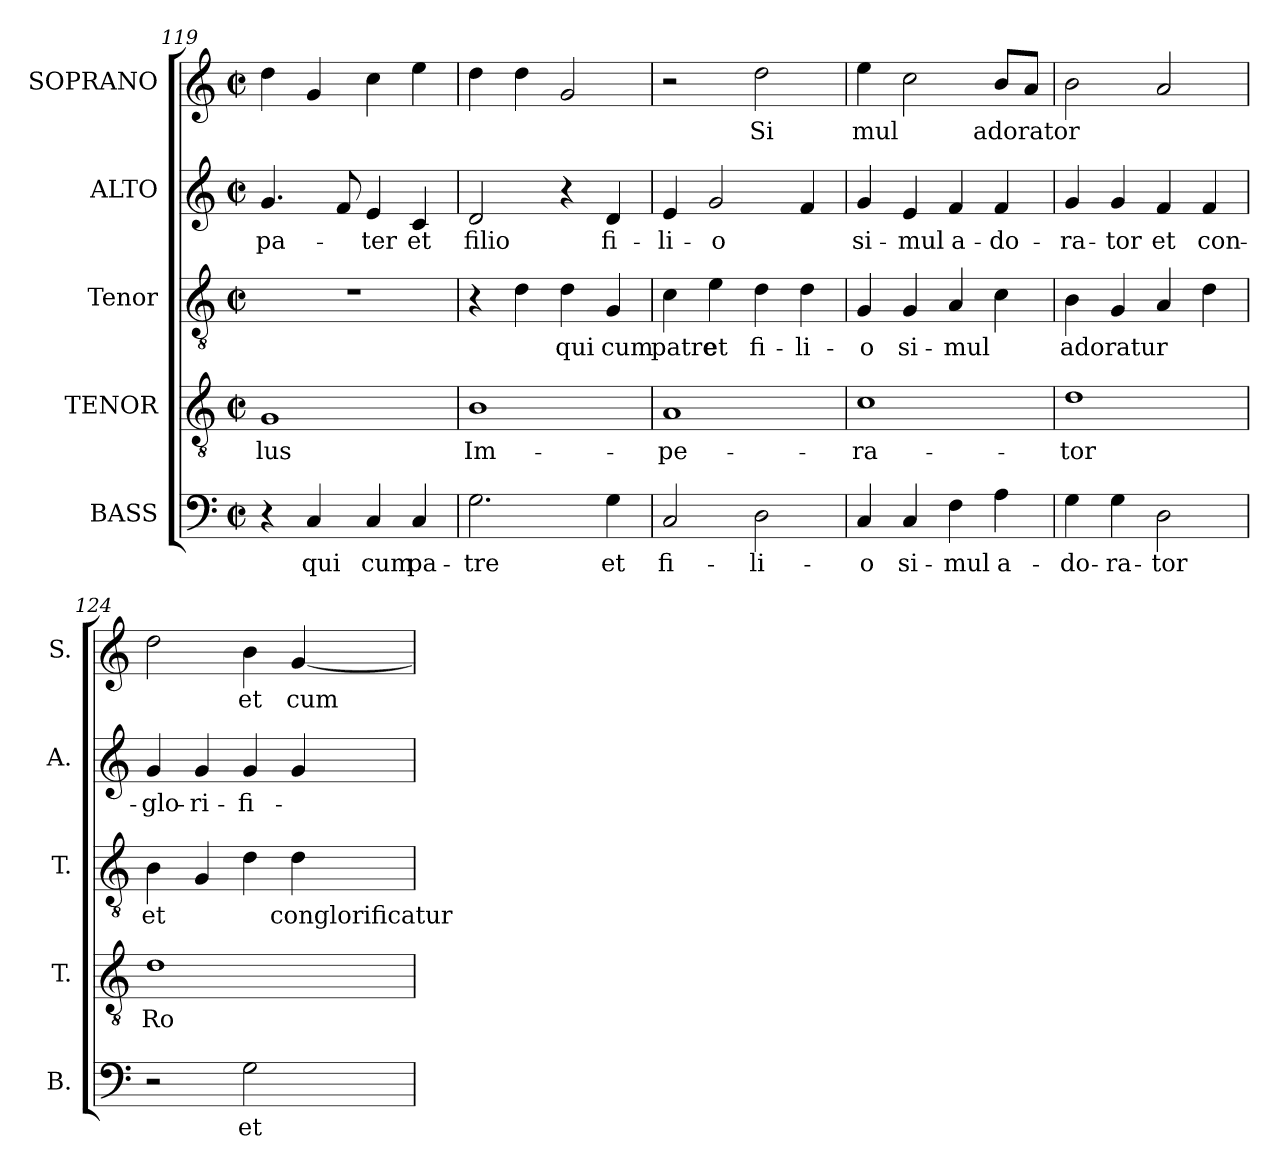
**kern	**text	**kern	**text	**kern	**text	**kern	**text	**kern	**text
*part5	*part5	*part4	*part4	*part3	*part3	*part2	*part2	*part1	*part1
*staff5	*staff5	*staff4	*staff4	*staff3	*staff3	*staff2	*staff2	*staff1	*staff1
*I"BASS	*	*I"TENOR	*	*I"Tenor	*	*I"ALTO	*	*I"SOPRANO	*
*I'B.	*	*I'T.	*	*I'T.	*	*I'A.	*	*I'S.	*
*clefF4	*	*clefGv2	*	*clefGv2	*	*clefG2	*	*clefG2	*
*	*	*ITrd7c12	*	*ITrd7c12	*	*	*	*	*
*k[]	*	*k[]	*	*k[]	*	*k[]	*	*k[]	*
*C:	*	*C:	*	*C:	*	*C:	*	*C:	*
*M2/2	*	*M2/2	*	*M2/2	*	*M2/2	*	*M2/2	*
*met(c|)	*	*met(c|)	*	*met(c|)	*	*met(c|)	*	*met(c|)	*
=119	=119	=119	=119	=119	=119	=119	=119	=119	=119
!	!	!	!LO:LY:b:color=#000000	!	!	!	!	!	!
!	!	!	!	!	!	!	!LO:LY:b:color=#000000	!	!
4r	.	1GGi	-lus	1r	.	4.gi/	pa-	4ddi\	.
!	!LO:LY:b:color=#000000	!	!	!	!	!	!	!	!
4Ci/	qui	.	.	.	.	.	.	4gi/	.
.	.	.	.	.	.	8fi/	.	.	.
!	!LO:LY:b:color=#000000	!	!	!	!	!	!	!	!
!	!	!	!	!	!	!	!LO:LY:b:color=#000000	!	!
4Ci/	cum	.	.	.	.	4ei/	-ter	4cci\	.
!	!LO:LY:b:color=#000000	!	!	!	!	!	!	!	!
!	!	!	!	!	!	!	!LO:LY:b:color=#000000	!	!
4Ci/	pa-	.	.	.	.	4ci/	et	4eei\	.
=120	=120	=120	=120	=120	=120	=120	=120	=120	=120
!	!LO:LY:b:color=#000000	!	!	!	!	!	!	!	!
!	!	!	!LO:LY:b:color=#000000	!	!	!	!	!	!
!	!	!	!	!	!	!	!LO:LY:b:color=#000000	!	!
2.Gi\	-tre	1BBi	Im-	4r	.	2di/	filio	4ddi\	.
.	.	.	.	4Di\	.	.	.	4ddi\	.
!	!	!	!	!	!LO:LY:b:color=#000000	!	!	!	!
.	.	.	.	4Di\	qui	4r	.	2gi/	.
!	!LO:LY:b:color=#000000	!	!	!	!	!	!	!	!
!	!	!	!	!	!LO:LY:b:color=#000000	!	!	!	!
!	!	!	!	!	!	!	!LO:LY:b:color=#000000	!	!
4Gi\	et	.	.	4GGi/	cum	4di/	fi-	.	.
=121	=121	=121	=121	=121	=121	=121	=121	=121	=121
!	!LO:LY:b:color=#000000	!	!	!	!	!	!	!	!
!	!	!	!LO:LY:b:color=#000000	!	!	!	!	!	!
!	!	!	!	!	!LO:LY:b:color=#000000	!	!	!	!
!	!	!	!	!	!	!	!LO:LY:b:color=#000000	!	!
2Ci/	fi-	1AAi	-pe-	4Ci\	patre	4ei/	-li-	2r	.
!	!	!	!	!	!LO:LY:b:color=#000000	!	!	!	!
!	!	!	!	!	!	!	!LO:LY:b:color=#000000	!	!
.	.	.	.	4Ei\	et	2gi/	-o	.	.
!	!LO:LY:b:color=#000000	!	!	!	!	!	!	!	!
!	!	!	!	!	!LO:LY:b:color=#000000	!	!	!	!
!	!	!	!	!	!	!	!	!	!LO:LY:b:color=#000000
2Di\	-li-	.	.	4Di\	fi-	.	.	2ddi\	Si
!	!	!	!	!	!LO:LY:b:color=#000000	!	!	!	!
.	.	.	.	4Di\	-li-	4fi/	.	.	.
=122	=122	=122	=122	=122	=122	=122	=122	=122	=122
!	!LO:LY:b:color=#000000	!	!	!	!	!	!	!	!
!	!	!	!LO:LY:b:color=#000000	!	!	!	!	!	!
!	!	!	!	!	!LO:LY:b:color=#000000	!	!	!	!
!	!	!	!	!	!	!	!LO:LY:b:color=#000000	!	!
!	!	!	!	!	!	!	!	!	!LO:LY:b:color=#000000
4Ci/	-o	1Ci	-ra-	4GGi/	-o	4gi/	si-	4eei\	mul
!	!LO:LY:b:color=#000000	!	!	!	!	!	!	!	!
!	!	!	!	!	!LO:LY:b:color=#000000	!	!	!	!
!	!	!	!	!	!	!	!LO:LY:b:color=#000000	!	!
4Ci/	si-	.	.	4GGi/	si-	4ei/	-mul	2cci\	.
!	!LO:LY:b:color=#000000	!	!	!	!	!	!	!	!
!	!	!	!	!	!LO:LY:b:color=#000000	!	!	!	!
!	!	!	!	!	!	!	!LO:LY:b:color=#000000	!	!
4Fi\	-mul	.	.	4AAi/	-mul	4fi/	a-	.	.
!	!LO:LY:b:color=#000000	!	!	!	!	!	!	!	!
!	!	!	!	!	!	!	!LO:LY:b:color=#000000	!	!
!	!	!	!	!	!	!	!	!	!LO:LY:b:color=#000000
4Ai\	a-	.	.	4Ci\	.	4fi/	-do-	8bi/L	adorator
.	.	.	.	.	.	.	.	8ai/J	.
=123	=123	=123	=123	=123	=123	=123	=123	=123	=123
!	!LO:LY:b:color=#000000	!	!	!	!	!	!	!	!
!	!	!	!LO:LY:b:color=#000000	!	!	!	!	!	!
!	!	!	!	!	!LO:LY:b:color=#000000	!	!	!	!
!	!	!	!	!	!	!	!LO:LY:b:color=#000000	!	!
4Gi\	-do-	1Di	-tor	4BBi\	adoratur	4gi/	-ra-	2bi\	.
!	!LO:LY:b:color=#000000	!	!	!	!	!	!	!	!
!	!	!	!	!	!	!	!LO:LY:b:color=#000000	!	!
4Gi\	-ra-	.	.	4GGi/	.	4gi/	-tor	.	.
!	!LO:LY:b:color=#000000	!	!	!	!	!	!	!	!
!	!	!	!	!	!	!	!LO:LY:b:color=#000000	!	!
2Di\	-tor	.	.	4AAi/	.	4fi/	et	2ai/	.
!	!	!	!	!	!	!	!LO:LY:b:color=#000000	!	!
.	.	.	.	4Di\	.	4fi/	con-	.	.
!!LO:LB:g=z
=124	=124	=124	=124	=124	=124	=124	=124	=124	=124
!	!	!	!LO:LY:b:color=#000000	!	!	!	!	!	!
!	!	!	!	!	!LO:LY:b:color=#000000	!	!	!	!
!	!	!	!	!	!	!	!LO:LY:b:color=#000000	!	!
2r	.	1Di	Ro-	4BBi\	et	4gi/	-glo-	2ddi\	.
!	!	!	!	!	!	!	!LO:LY:b:color=#000000	!	!
.	.	.	.	4GGi/	.	4gi/	-ri-	.	.
!	!LO:LY:b:color=#000000	!	!	!	!	!	!	!	!
!	!	!	!	!	!	!	!LO:LY:b:color=#000000	!	!
!	!	!	!	!	!	!	!	!	!LO:LY:b:color=#000000
2Gi\	et	.	.	4Di\	.	4gi/	-fi-	4bi\	et
!	!	!	!	!	!LO:LY:b:color=#000000	!	!	!	!
!	!	!	!	!	!	!	!	!	!LO:LY:b:color=#000000
.	.	.	.	4Di\	conglorificatur	4gi/	.	[4gi/	cum
=	=	=	=	=	=	=	=	=	=
*-	*-	*-	*-	*-	*-	*-	*-	*-	*-
